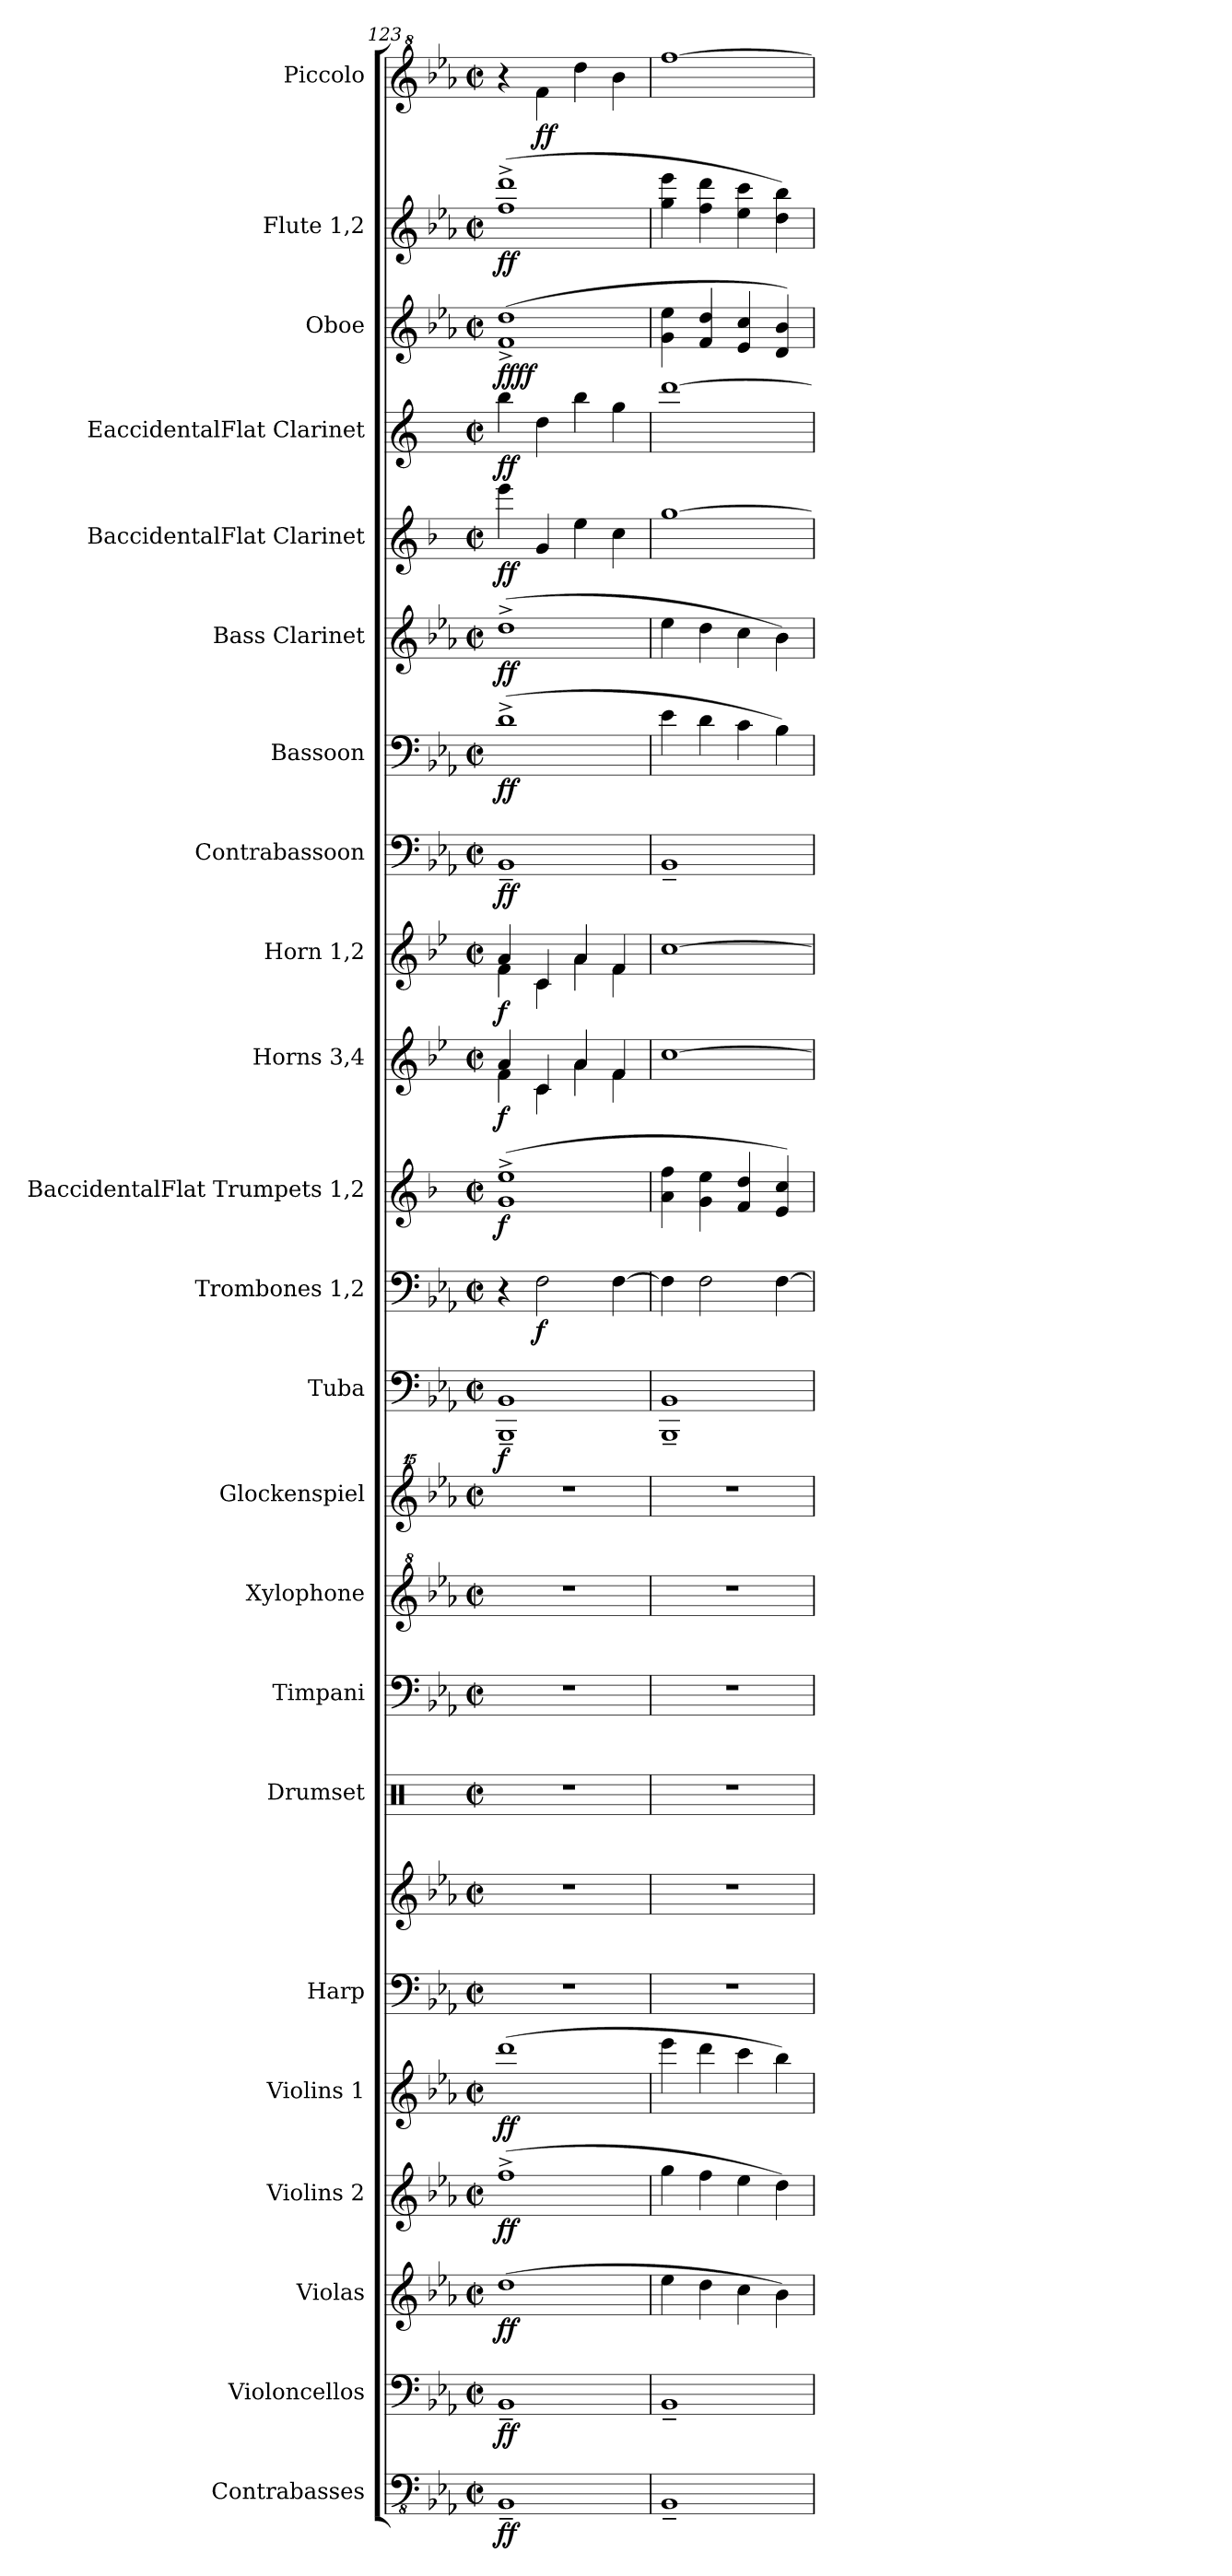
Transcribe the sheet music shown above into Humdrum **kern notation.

**kern	**dynam	**kern	**dynam	**kern	**dynam	**kern	**dynam	**kern	**dynam	**kern	**kern	**kern	**kern	**kern	**kern	**kern	**dynam	**kern	**dynam	**kern	**dynam	**kern	**dynam	**kern	**dynam	**kern	**dynam	**kern	**dynam	**kern	**dynam	**kern	**dynam	**kern	**dynam	**kern	**dynam	**kern	**dynam	**kern	**dynam
*part23	*part23	*part22	*part22	*part21	*part21	*part20	*part20	*part19	*part19	*part18	*part18	*part17	*part16	*part15	*part14	*part13	*part13	*part12	*part12	*part11	*part11	*part10	*part10	*part9	*part9	*part8	*part8	*part7	*part7	*part6	*part6	*part5	*part5	*part4	*part4	*part3	*part3	*part2	*part2	*part1	*part1
*staff24	*staff24	*staff23	*staff23	*staff22	*staff22	*staff21	*staff21	*staff20	*staff20	*staff19	*staff18	*staff17	*staff16	*staff15	*staff14	*staff13	*staff13	*staff12	*staff12	*staff11	*staff11	*staff10	*staff10	*staff9	*staff9	*staff8	*staff8	*staff7	*staff7	*staff6	*staff6	*staff5	*staff5	*staff4	*staff4	*staff3	*staff3	*staff2	*staff2	*staff1	*staff1
*I"Contrabasses	*	*I"Violoncellos	*	*I"Violas	*	*I"Violins 2	*	*I"Violins 1	*	*I"Harp	*	*I"Drumset	*I"Timpani	*I"Xylophone	*I"Glockenspiel	*I"Tuba	*	*I"Trombones 1,2	*	*I"BaccidentalFlat Trumpets 1,2	*	*I"Horns 3,4	*	*I"Horn 1,2	*	*I"Contrabassoon	*	*I"Bassoon	*	*I"Bass Clarinet	*	*I"BaccidentalFlat Clarinet	*	*I"EaccidentalFlat Clarinet	*	*I"Oboe	*	*I"Flute 1,2	*	*I"Piccolo	*
*I'Cbs.	*	*I'Vlcs.	*	*I'Vlas.	*	*I'Vlns. 2	*	*I'Vlns. 1	*	*I'Hrp.	*	*I'Drs.	*I'Timp.	*I'Xyl.	*I'Glk.	*I'Tu.	*	*I'Trbs. 1,2	*	*I'BaccidentalFlat Tpts. 1,2	*	*I'Hns. 3,4	*	*	*	*I'Cbsn.	*	*I'Bsn.	*	*I'B. Cl.	*	*I'BaccidentalFlat Cl.	*	*I'EaccidentalFlat Cl.	*	*I'Ob.	*	*I'Fl. 1, 2	*	*I'Picc.	*
*clefFv4	*	*clefF4	*	*clefG2	*	*clefG2	*	*clefG2	*	*clefF4	*clefG2	*clefX	*clefF4	*clefG^2	*clefG^^2	*clefF4	*	*clefF4	*	*clefG2	*	*clefG2	*	*clefG2	*	*clefF4	*	*clefF4	*	*clefG2	*	*clefG2	*	*clefG2	*	*clefG2	*	*clefG2	*	*clefG^2	*
*	*	*	*	*	*	*	*	*	*	*	*	*	*	*	*	*	*	*	*	*ITrd1c2	*	*ITrd4c7	*	*ITrd4c7	*	*ITrd7c12	*	*	*	*ITrd8c14	*	*ITrd1c2	*	*ITrd-2c-3	*	*	*	*	*	*ITrd-7c-12	*
*k[b-e-a-]	*	*k[b-e-a-]	*	*k[b-e-a-]	*	*k[b-e-a-]	*	*k[b-e-a-]	*	*k[b-e-a-]	*k[b-e-a-]	*k[]	*k[b-e-a-]	*k[b-e-a-]	*k[b-e-a-]	*k[b-e-a-]	*	*k[b-e-a-]	*	*k[b-e-a-]	*	*k[b-e-a-]	*	*k[b-e-a-]	*	*k[b-e-a-]	*	*k[b-e-a-]	*	*k[b-e-a-]	*	*k[b-e-a-]	*	*k[b-e-a-]	*	*k[b-e-a-]	*	*k[b-e-a-]	*	*k[b-e-a-]	*
*M4/4	*	*M4/4	*	*M4/4	*	*M4/4	*	*M4/4	*	*M4/4	*M4/4	*M4/4	*M4/4	*M4/4	*M4/4	*M4/4	*	*M4/4	*	*M4/4	*	*M4/4	*	*M4/4	*	*M4/4	*	*M4/4	*	*M4/4	*	*M4/4	*	*M4/4	*	*M4/4	*	*M4/4	*	*M4/4	*
*met(c|)	*	*met(c|)	*	*met(c|)	*	*met(c|)	*	*met(c|)	*	*met(c|)	*met(c|)	*met(c|)	*met(c|)	*met(c|)	*met(c|)	*met(c|)	*	*met(c|)	*	*met(c|)	*	*met(c|)	*	*met(c|)	*	*met(c|)	*	*met(c|)	*	*met(c|)	*	*met(c|)	*	*met(c|)	*	*met(c|)	*	*met(c|)	*	*met(c|)	*
=123	=123	=123	=123	=123	=123	=123	=123	=123	=123	=123	=123	=123	=123	=123	=123	=123	=123	=123	=123	=123	=123	=123	=123	=123	=123	=123	=123	=123	=123	=123	=123	=123	=123	=123	=123	=123	=123	=123	=123	=123	=123
*	*	*	*	*	*	*	*	*	*	*	*	*	*	*	*	*	*	*	*	*	*	*^	*	*^	*	*	*	*	*	*	*	*	*	*	*	*	*	*	*	*	*
!	!LO:DY:b	!	!LO:DY:b	!	!LO:DY:b	!	!LO:DY:b	!	!LO:DY:b	!	!	!	!	!	!	!	!LO:DY:b	!	!	!	!LO:DY:b	!	!	!LO:DY:b	!	!	!LO:DY:b	!	!LO:DY:b	!	!LO:DY:b	!	!LO:DY:b	!	!LO:DY:b	!	!LO:DY:b	!	!LO:DY:b	!	!	!	!
!	!	!	!	!	!	!	!	!	!	!	!	!	!	!	!	!	!	!	!	!	!	!	!	!	!	!	!	!	!	!	!	!	!	!	!	!	!	!	!LO:DY:n=1:b	!	!LO:DY:b	!	!
1BBB-~	ff	1BB-~	ff	(1dd	ff	(1ff^	ff	(1ddd	ff	1r	1r	1r	1r	1r	1r	1BBB-~ 1BB-~	f	4r	.	(1f^ 1dd^	f	4d/	4B-\	f	4d/	4B-\	f	1BBB-~	ff	(1d^	ff	(1d^	ff	4ddd\	ff	4ddd\	ff	(1f^ 1dd^	ff ff	(1ff^ 1ddd^	ff	4r	.
!	!	!	!	!	!	!	!	!	!	!	!	!	!	!	!	!	!	!	!LO:DY:b	!	!	!	!	!	!	!	!	!	!	!	!	!	!	!	!	!	!	!	!	!	!	!	!LO:DY:b
.	.	.	.	.	.	.	.	.	.	.	.	.	.	.	.	.	.	2F\	f	.	.	4F/	4F\	.	4F/	4F\	.	.	.	.	.	.	.	4f/	.	4ff\	.	.	.	.	.	4fff\	ff
.	.	.	.	.	.	.	.	.	.	.	.	.	.	.	.	.	.	.	.	.	.	4d/	4d\	.	4d/	4d\	.	.	.	.	.	.	.	4dd\	.	4ddd\	.	.	.	.	.	4dddd\	.
.	.	.	.	.	.	.	.	.	.	.	.	.	.	.	.	.	.	[4F\	.	.	.	4B-/	4B-\	.	4B-/	4B-\	.	.	.	.	.	.	.	4b-\	.	4bb-\	.	.	.	.	.	4bbb-\	.
*	*	*	*	*	*	*	*	*	*	*	*	*	*	*	*	*	*	*	*	*	*	*v	*v	*	*	*	*	*	*	*	*	*	*	*	*	*	*	*	*	*	*	*	*
*	*	*	*	*	*	*	*	*	*	*	*	*	*	*	*	*	*	*	*	*	*	*	*	*v	*v	*	*	*	*	*	*	*	*	*	*	*	*	*	*	*	*	*
=124	=124	=124	=124	=124	=124	=124	=124	=124	=124	=124	=124	=124	=124	=124	=124	=124	=124	=124	=124	=124	=124	=124	=124	=124	=124	=124	=124	=124	=124	=124	=124	=124	=124	=124	=124	=124	=124	=124	=124	=124	=124
1BBB-~	.	1BB-~	.	4ee-\	.	4gg\	.	4eee-\	.	1r	1r	1r	1r	1r	1r	1BBB-~ 1BB-~	.	4F\]	.	4g\ 4ee-\	.	[1f	.	[1f	.	1BBB-~	.	4e-\	.	4e-\	.	[1ff	.	[1fff	.	4g\ 4ee-\	.	4gg\ 4eee-\	.	[1ffff	.
.	.	.	.	4dd\	.	4ff\	.	4ddd\	.	.	.	.	.	.	.	.	.	2F\	.	4f\ 4dd\	.	.	.	.	.	.	.	4d\	.	4d\	.	.	.	.	.	4f/ 4dd/	.	4ff\ 4ddd\	.	.	.
.	.	.	.	4cc\	.	4ee-\	.	4ccc\	.	.	.	.	.	.	.	.	.	.	.	4e-/ 4cc/	.	.	.	.	.	.	.	4c\	.	4c\	.	.	.	.	.	4e-/ 4cc/	.	4ee-\ 4ccc\	.	.	.
.	.	.	.	4b-\)	.	4dd\)	.	4bb-\)	.	.	.	.	.	.	.	.	.	[4F\	.	4d/ 4b-/)	.	.	.	.	.	.	.	4B-\)	.	4B-\)	.	.	.	.	.	4d/ 4b-/)	.	4dd\ 4bb-\)	.	.	.
=	=	=	=	=	=	=	=	=	=	=	=	=	=	=	=	=	=	=	=	=	=	=	=	=	=	=	=	=	=	=	=	=	=	=	=	=	=	=	=	=	=
*-	*-	*-	*-	*-	*-	*-	*-	*-	*-	*-	*-	*-	*-	*-	*-	*-	*-	*-	*-	*-	*-	*-	*-	*-	*-	*-	*-	*-	*-	*-	*-	*-	*-	*-	*-	*-	*-	*-	*-	*-	*-
